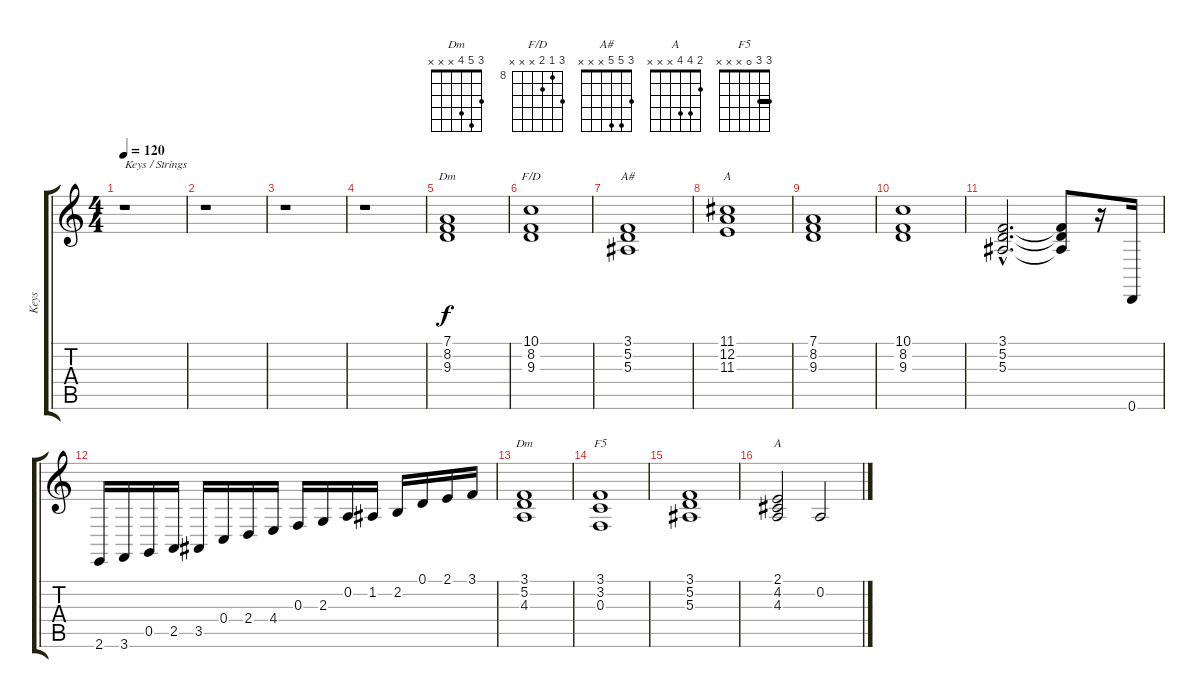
\track ("Keys" "Keys") {instrument stringensemble1}
\staff {score tabs}
\tuning (D4 A3 F3 C3 G2 D2) {hide}
\chord ("Dm" 7 8 9 x x x) {firstfret 7}
\chord ("F/D" 10 8 9 x x x) {firstfret 8}
\chord ("A#" 3 5 5 x x x)
\chord ("A" 11 12 11 x x x) {firstfret 11 barre 11}
\chord ("Dm" 3 5 4 x x x)
\chord ("F5" 3 3 0 x x x) {barre 3}
\chord ("A" 2 4 4 x x x)
\ts (4 4)
\tempo 120
\clef g2
\ks c
r.1{txt "Keys / Strings" dy f instrument stringensemble1} |
r.1 |
r.1 |
r.1 |
(7.1 8.2 9.3).1{ch "Dm"} |
(10.1 8.2 9.3).1{ch "F/D"} |
(3.1 5.2 5.3).1{ch "A#"} |
(11.1 12.2 11.3).1{ch "A"} |
(7.1 8.2 9.3).1 |
(10.1 8.2 9.3).1 |
(3.1{hac} 5.2{hac} 5.3{hac}).2{d} (3.1{t} 5.2{t} 5.3{t}).8 r.16 0.6.16 |
2.6.16 3.6.16 0.5.16 2.5.16 3.5.16 0.4.16 2.4.16 4.4.16 0.3.16 2.3.16 0.2.16 1.2.16 2.2.16 0.1.16 2.1.16 3.1.16 |
(3.1 5.2 4.3).1{ch "Dm"} |
(3.1 3.2 0.3).1{ch "F5"} |
(3.1 5.2 5.3).1 |
(2.1 4.2 4.3).2{ch "A"} 0.2.2
